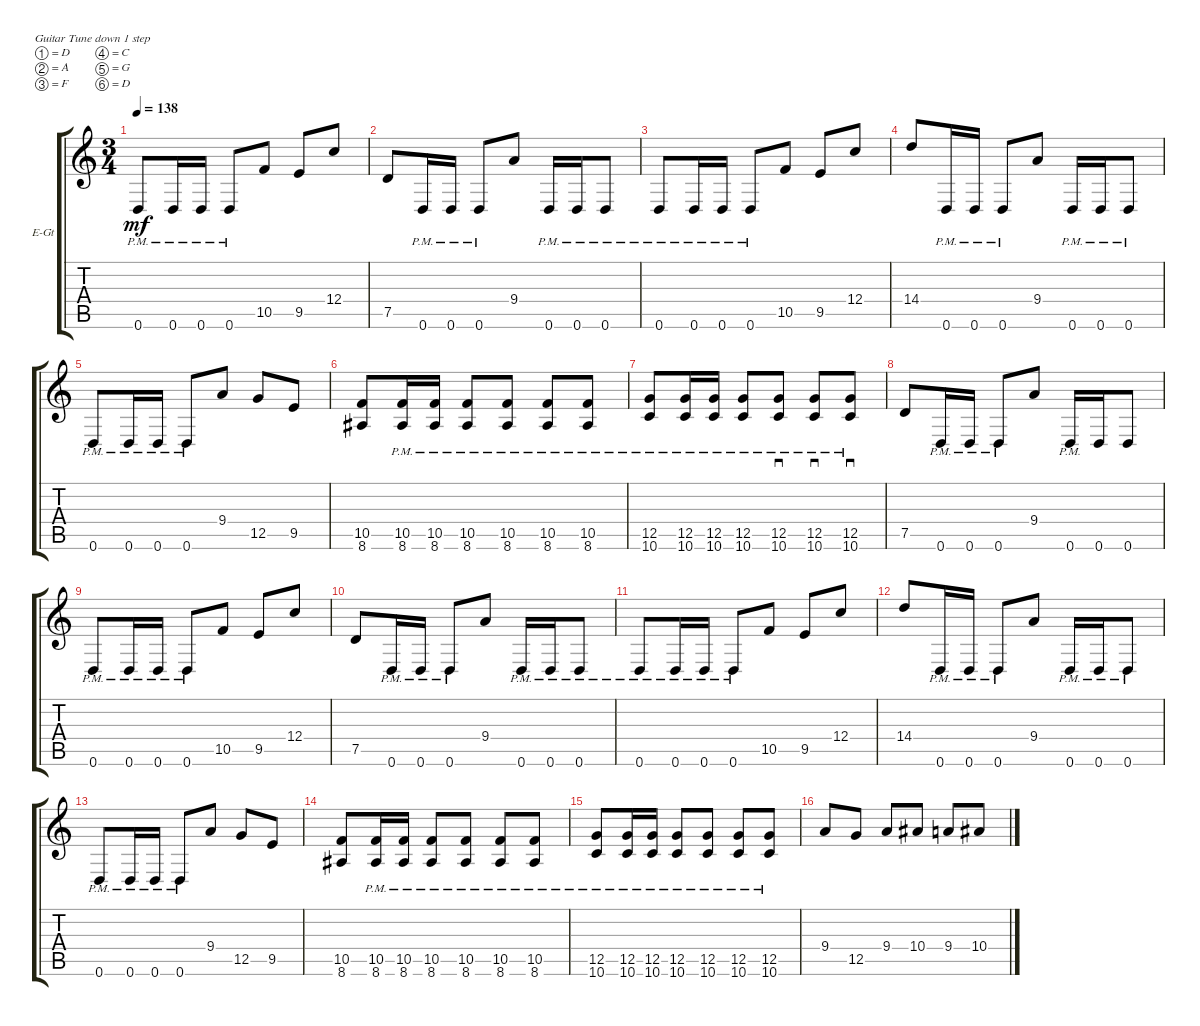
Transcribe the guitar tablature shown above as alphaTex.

\defaultSystemsLayout 4
\bracketExtendMode groupsimilarinstruments
\firstSystemTrackNameOrientation horizontal
\otherSystemsTrackNameOrientation horizontal
\track ("Mille" "E-Gt") {instrument distortionguitar}
\staff {score tabs}
\tuning (D4 A3 F3 C3 G2 D2)
\ts (3 4)
\tempo 138
\clef g2
\ks c
0.6{pm}.8{dy mf beam merge} 0.6{pm}.16{beam merge} 0.6{pm}.16 0.6{pm}.8 10.5.8 9.5.8 12.4.8 |
7.5.8 0.6{pm}.16 0.6{pm}.16 0.6{pm}.8 9.4.8 0.6{pm}.16 0.6{pm}.16 0.6{pm}.8 |
0.6{pm}.8{beam merge} 0.6{pm}.16{beam merge} 0.6{pm}.16 0.6{pm}.8 10.5.8 9.5.8 12.4.8 |
14.4.8 0.6{pm}.16 0.6{pm}.16 0.6{pm}.8 9.4.8 0.6{pm}.16 0.6{pm}.16 0.6{pm}.8 |
0.6{pm}.8{beam merge} 0.6{pm}.16{beam merge} 0.6{pm}.16 0.6{pm}.8 9.4.8 12.5.8 9.5.8 |
(8.6 10.5).8 (8.6{pm} 10.5{pm}).16 (8.6{pm} 10.5{pm}).16 (8.6{pm} 10.5{pm}).8 (8.6{pm} 10.5{pm}).8 (8.6{pm} 10.5{pm}).8 (8.6{pm} 10.5{pm}).8 |
(10.6 12.5{pm}).8 (10.6{pm} 12.5{pm}).16 (10.6{pm} 12.5{pm}).16 (10.6 12.5{pm}).8 (12.5{pm} 10.6).8{sd} (12.5{pm} 10.6).8{sd} (10.6 12.5{pm}).8{sd} |
7.5.8 0.6{pm}.16 0.6{pm}.16 0.6{pm}.8 9.4.8 0.6{pm}.16 0.6.16 0.6.8 |
0.6{pm}.8{beam merge} 0.6{pm}.16{beam merge} 0.6{pm}.16 0.6{pm}.8 10.5.8 9.5.8 12.4.8 |
7.5.8 0.6{pm}.16 0.6{pm}.16 0.6{pm}.8 9.4.8 0.6{pm}.16 0.6{pm}.16 0.6{pm}.8 |
0.6{pm}.8{beam merge} 0.6{pm}.16{beam merge} 0.6{pm}.16 0.6{pm}.8 10.5.8 9.5.8 12.4.8 |
14.4.8 0.6{pm}.16 0.6{pm}.16 0.6{pm}.8 9.4.8 0.6{pm}.16 0.6{pm}.16 0.6{pm}.8 |
0.6{pm}.8{beam merge} 0.6{pm}.16{beam merge} 0.6{pm}.16 0.6{pm}.8 9.4.8 12.5.8 9.5.8 |
(8.6 10.5).8 (8.6{pm} 10.5{pm}).16 (8.6{pm} 10.5{pm}).16 (8.6{pm} 10.5{pm}).8 (8.6{pm} 10.5{pm}).8 (8.6{pm} 10.5{pm}).8 (8.6{pm} 10.5{pm}).8 |
(10.6 12.5{pm}).8 (10.6{pm} 12.5{pm}).16 (10.6{pm} 12.5{pm}).16 (10.6 12.5{pm}).8 (10.6{pm} 12.5{pm}).8 (12.5{pm} 10.6{pm}).8 (12.5{pm} 10.6{pm}).8 |
9.4.8 12.5.8 9.4.8 10.4.8 9.4.8 10.4.8
